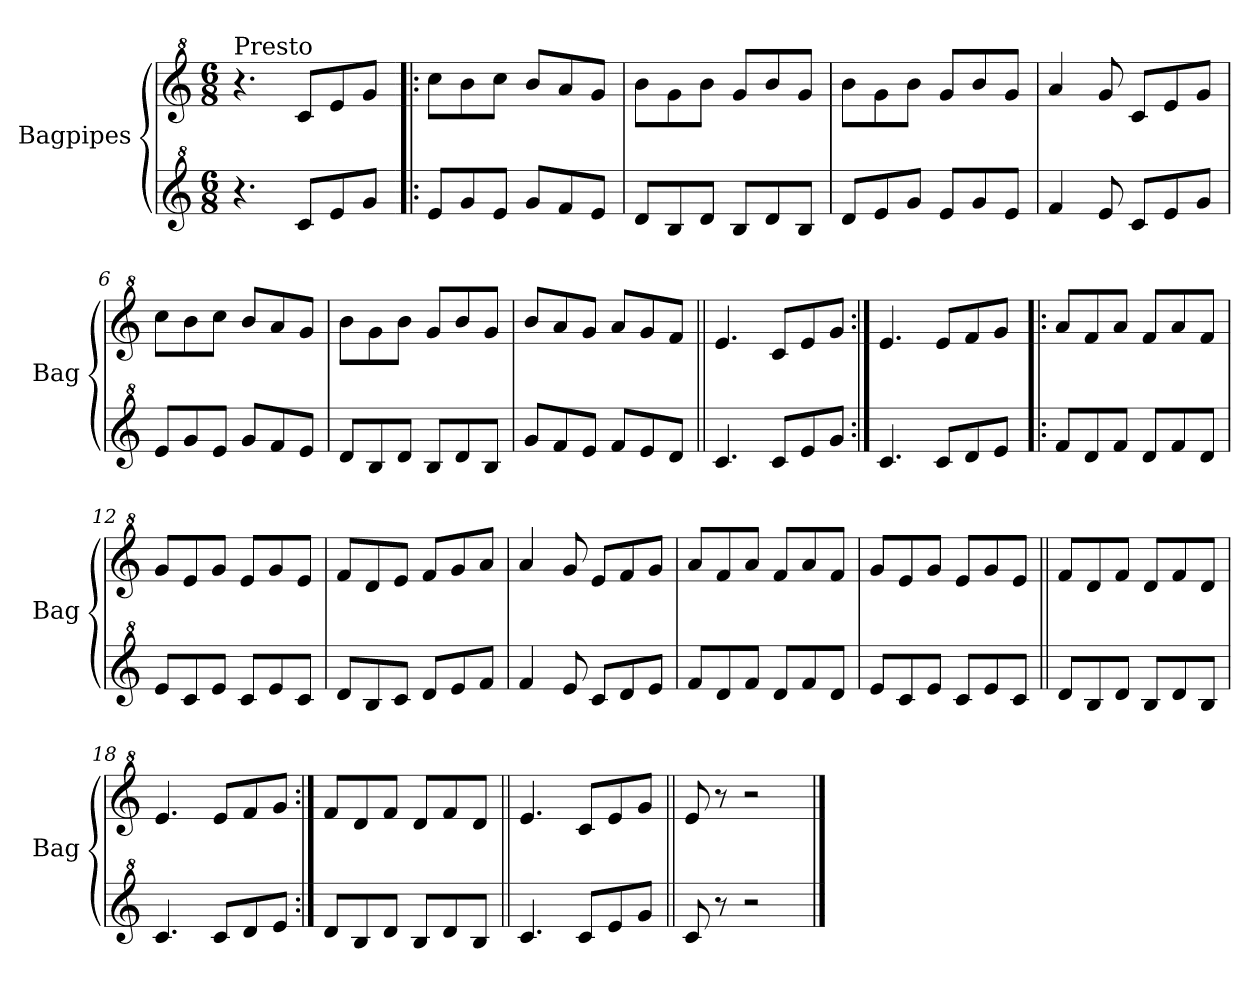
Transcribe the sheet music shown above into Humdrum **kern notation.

**kern	**kern
*part2	*part1
*staff2	*staff1
*I"Bagpipes	*I"Bagpipes
*I'Bag	*I'Bag
*clefG^2	*clefG^2
*k[]	*k[]
*C:	*C:
*M6/8	*M6/8
=1	=1
!	!LO:TX:a:t=Presto
4.r	4.r
8cc/L	8cc/L
8ee/	8ee/
8gg/J	8gg/J
=2!|:	=2!|:
8ee/L	8ccc\L
8gg/	8bb\
8ee/J	8ccc\J
8gg/L	8bb/L
8ff/	8aa/
8ee/J	8gg/J
=3	=3
8dd/L	8bb\L
8b/	8gg\
8dd/J	8bb\J
8b/L	8gg/L
8dd/	8bb/
8b/J	8gg/J
=4	=4
8dd/L	8bb\L
8ee/	8gg\
8gg/J	8bb\J
8ee/L	8gg/L
8gg/	8bb/
8ee/J	8gg/J
=5	=5
4ff/	4aa/
8ee/	8gg/
8cc/L	8cc/L
8ee/	8ee/
8gg/J	8gg/J
=6	=6
8ee/L	8ccc\L
8gg/	8bb\
8ee/J	8ccc\J
8gg/L	8bb/L
8ff/	8aa/
8ee/J	8gg/J
=7	=7
8dd/L	8bb\L
8b/	8gg\
8dd/J	8bb\J
8b/L	8gg/L
8dd/	8bb/
8b/J	8gg/J
!!LO:LB:g=z
=8	=8
8gg/L	8bb/L
8ff/	8aa/
8ee/J	8gg/J
8ff/L	8aa/L
8ee/	8gg/
8dd/J	8ff/J
=9||	=9||
4.cc/	4.ee/
8cc/L	8cc/L
8ee/	8ee/
8gg/J	8gg/J
=10:|!	=10:|!
4.cc/	4.ee/
8cc/L	8ee/L
8dd/	8ff/
8ee/J	8gg/J
=11!|:	=11!|:
8ff/L	8aa/L
8dd/	8ff/
8ff/J	8aa/J
8dd/L	8ff/L
8ff/	8aa/
8dd/J	8ff/J
=12	=12
8ee/L	8gg/L
8cc/	8ee/
8ee/J	8gg/J
8cc/L	8ee/L
8ee/	8gg/
8cc/J	8ee/J
=13	=13
8dd/L	8ff/L
8b/	8dd/
8cc/J	8ee/J
8dd/L	8ff/L
8ee/	8gg/
8ff/J	8aa/J
=14	=14
4ff/	4aa/
8ee/	8gg/
8cc/L	8ee/L
8dd/	8ff/
8ee/J	8gg/J
!!LO:LB:g=z
=15	=15
8ff/L	8aa/L
8dd/	8ff/
8ff/J	8aa/J
8dd/L	8ff/L
8ff/	8aa/
8dd/J	8ff/J
=16	=16
8ee/L	8gg/L
8cc/	8ee/
8ee/J	8gg/J
8cc/L	8ee/L
8ee/	8gg/
8cc/J	8ee/J
=17||	=17||
8dd/L	8ff/L
8b/	8dd/
8dd/J	8ff/J
8b/L	8dd/L
8dd/	8ff/
8b/J	8dd/J
=18	=18
4.cc/	4.ee/
8cc/L	8ee/L
8dd/	8ff/
8ee/J	8gg/J
=19:|!	=19:|!
8dd/L	8ff/L
8b/	8dd/
8dd/J	8ff/J
8b/L	8dd/L
8dd/	8ff/
8b/J	8dd/J
=20||	=20||
4.cc/	4.ee/
8cc/L	8cc/L
8ee/	8ee/
8gg/J	8gg/J
=21||	=21||
8cc/	8ee/
8r	8r
2r	2r
==	==
*-	*-
